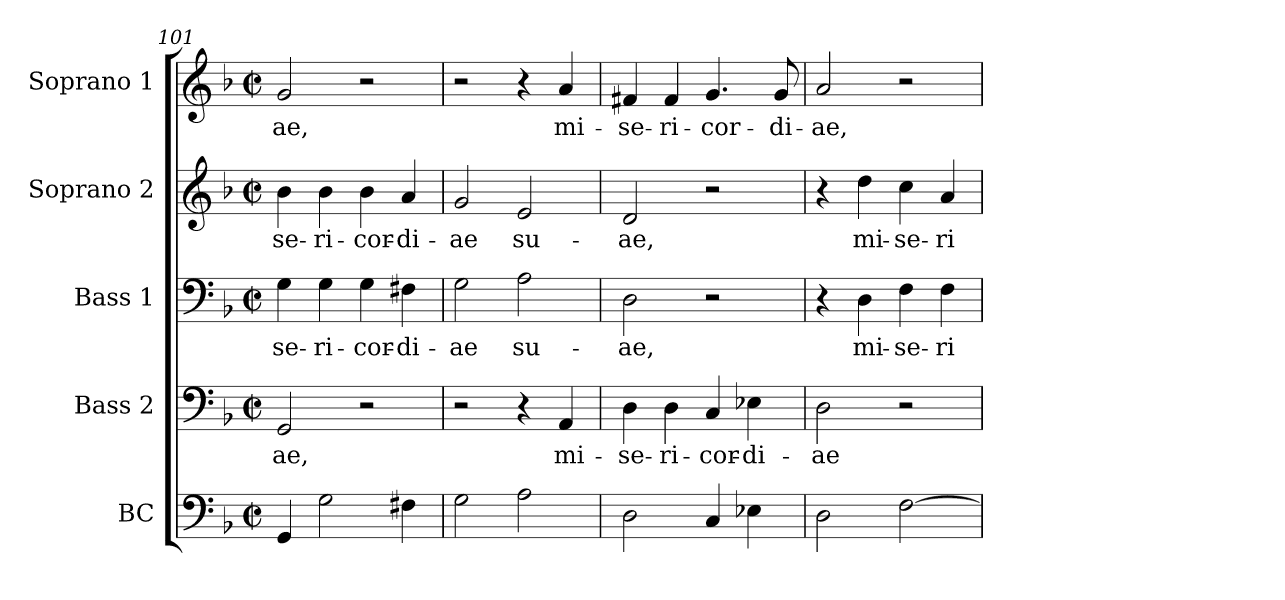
**kern	**kern	**text	**kern	**text	**kern	**text	**kern	**text
*part5	*part4	*part4	*part3	*part3	*part2	*part2	*part1	*part1
*staff5	*staff4	*staff4	*staff3	*staff3	*staff2	*staff2	*staff1	*staff1
*I"BC	*I"Bass 2	*	*I"Bass 1	*	*I"Soprano 2	*	*I"Soprano 1	*
*	*I'B 2	*	*I'B 1	*	*I'S 2	*	*I'S 1	*
*clefF4	*clefF4	*	*clefF4	*	*clefG2	*	*clefG2	*
*k[b-]	*k[b-]	*	*k[b-]	*	*k[b-]	*	*k[b-]	*
*F:	*F:	*	*F:	*	*F:	*	*F:	*
*M2/2	*M2/2	*	*M2/2	*	*M2/2	*	*M2/2	*
*met(c|)	*met(c|)	*	*met(c|)	*	*met(c|)	*	*met(c|)	*
=101	=101	=101	=101	=101	=101	=101	=101	=101
4GG/	2GG/	-ae,	4G\	-se-	4b-\	-se-	2g/	-ae,
2G\	.	.	4G\	-ri-	4b-\	-ri-	.	.
.	2r	.	4G\	-cor-	4b-\	-cor-	2r	.
4F#X\	.	.	4F#X\	-di-	4a/	-di-	.	.
=102	=102	=102	=102	=102	=102	=102	=102	=102
2G\	2r	.	2G\	-ae	2g/	-ae	2r	.
2A\	4r	.	2A\	su-	2e/	su-	4r	.
.	4AA/	mi-	.	.	.	.	4a/	mi-
=103	=103	=103	=103	=103	=103	=103	=103	=103
2D\	4D\	-se-	2D\	-ae,	2d/	-ae,	4f#X/	-se-
.	4D\	-ri-	.	.	.	.	4f#/	-ri-
4C/	4C/	-cor-	2r	.	2r	.	4.g/	-cor-
4E-X\	4E-X\	-di-	.	.	.	.	.	.
.	.	.	.	.	.	.	8g/	-di-
=104	=104	=104	=104	=104	=104	=104	=104	=104
2D\	2D\	-ae	4r	.	4r	.	2a/	-ae,
.	.	.	4D\	mi-	4dd\	mi-	.	.
[2F\	2r	.	4F\	-se-	4cc\	-se-	2r	.
.	.	.	4F\	-ri-	4a/	-ri-	.	.
=	=	=	=	=	=	=	=	=
*-	*-	*-	*-	*-	*-	*-	*-	*-
